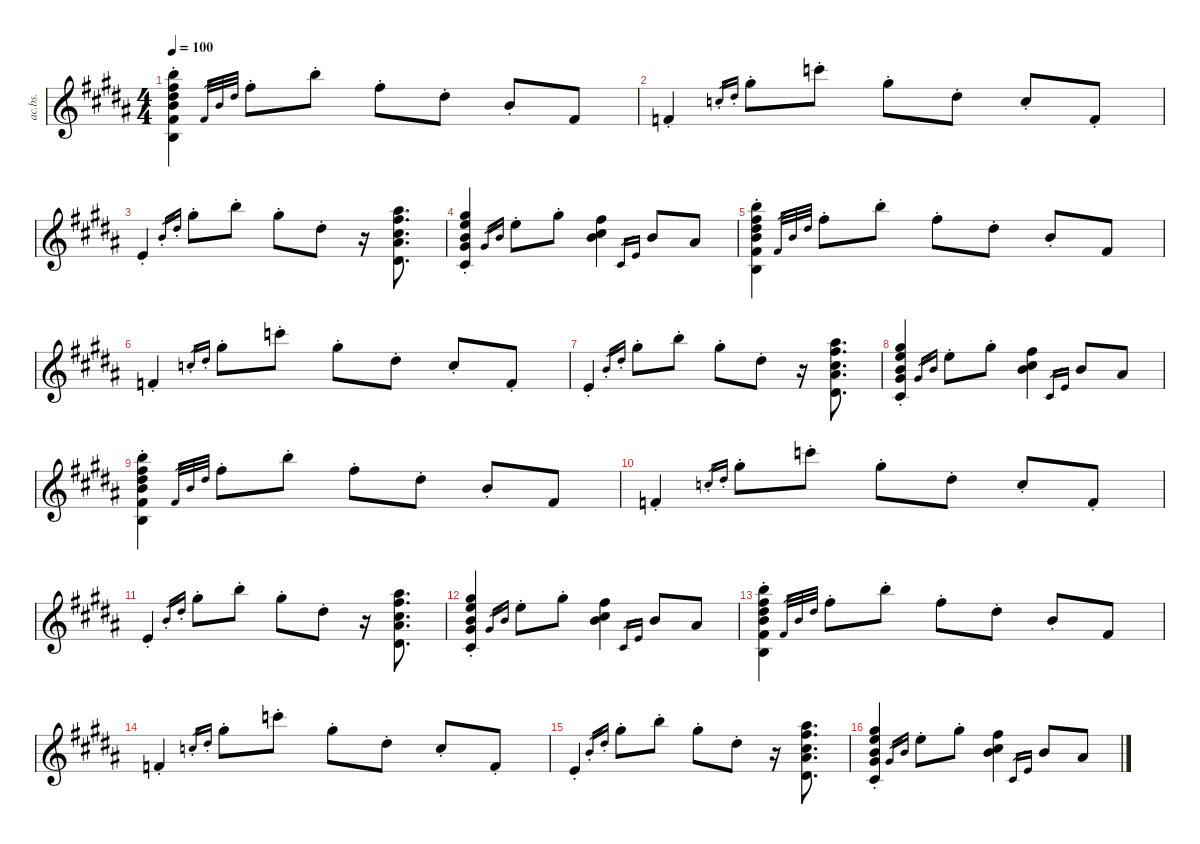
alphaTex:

\defaultSystemsLayout 4
\hideDynamics
\bracketExtendMode nobrackets
\otherSystemsTrackNameOrientation horizontal
\track ("Acoustic Bass" "ac.bs.") {instrument acousticbass}
\staff {score}
\tuning (G2 D2 A1 E1)
\ts (4 4)
\tempo 100
\clef g2
\ks b
(4.1{st acc forcenatural} 16.2{acc #} 26.3{acc forcenatural} 35.4{acc #} 23.1{acc #} 28.1{acc forcenatural}).4{dy mf beam Down} 16.2{acc #}.32{gr beam Up} 16.1{acc forcenatural}.32{gr beam Up} 20.1{acc #}.32{gr beam Up} 23.1{st acc #}.8{beam Down} 28.1{st acc forcenatural}.8{beam Down} 23.1{st acc #}.8{beam Down} 20.1{st acc #}.8{beam Down} 16.1{st acc forcenatural}.8{beam Up} 11.1{acc #}.8{beam Up} |
15.2{st acc forcenatural}.4{beam Up} 17.1{st acc forcenatural}.16{gr beam Up} 20.1{st acc #}.16{gr beam Up} 25.1{st acc #}.8{beam Down} 29.1{st acc forcenatural}.8{beam Down} 25.1{st acc #}.8{beam Down} 20.1{st acc #}.8{beam Down} 17.1{st acc forcenatural}.8{beam Up} 15.2{st acc forcenatural}.8{beam Up} |
14.2{st acc forcenatural}.4{beam Up} 16.1{st acc forcenatural}.16{gr beam Up} 20.1{st acc #}.16{gr beam Up} 25.1{st acc #}.8{beam Down} 28.1{st acc forcenatural}.8{beam Down} 25.1{st acc #}.8{beam Down} 20.1{st acc #}.8{beam Down} r.16{beam Down} (38.4{acc #} 28.3{acc #} 20.2{acc #} 8.1{acc #} 27.1{acc #}).8{d beam Down} |
(36.4{acc forcenatural} 26.3{acc forcenatural} 18.2{acc #} 6.1{st acc #} 25.1{acc #}).4{beam Up} 18.2{acc #}.16{gr beam Up} 16.1{acc forcenatural}.16{gr beam Up} 21.1{st acc forcenatural}.8{beam Down} 25.1{st acc #}.8{beam Down} (23.1{acc #} 23.2{acc #} 26.3{acc forcenatural}).4{beam Down} 16.3{acc #}.16{gr beam Up} 14.2{acc forcenatural}.16{gr beam Up} 16.1{acc forcenatural}.8{beam Up} 15.1{acc #}.8{beam Up} |
(4.1{st acc forcenatural} 16.2{acc #} 26.3{acc forcenatural} 35.4{acc #} 23.1{acc #} 28.1{acc forcenatural}).4{beam Down} 16.2{acc #}.32{gr beam Up} 16.1{acc forcenatural}.32{gr beam Up} 20.1{acc #}.32{gr beam Up} 23.1{st acc #}.8{beam Down} 28.1{st acc forcenatural}.8{beam Down} 23.1{st acc #}.8{beam Down} 20.1{st acc #}.8{beam Down} 16.1{st acc forcenatural}.8{beam Up} 11.1{acc #}.8{beam Up} |
15.2{st acc forcenatural}.4{beam Up} 17.1{st acc forcenatural}.16{gr beam Up} 20.1{st acc #}.16{gr beam Up} 25.1{st acc #}.8{beam Down} 29.1{st acc forcenatural}.8{beam Down} 25.1{st acc #}.8{beam Down} 20.1{st acc #}.8{beam Down} 17.1{st acc forcenatural}.8{beam Up} 15.2{st acc forcenatural}.8{beam Up} |
14.2{st acc forcenatural}.4{beam Up} 16.1{st acc forcenatural}.16{gr beam Up} 20.1{st acc #}.16{gr beam Up} 25.1{st acc #}.8{beam Down} 28.1{st acc forcenatural}.8{beam Down} 25.1{st acc #}.8{beam Down} 20.1{st acc #}.8{beam Down} r.16{beam Down} (38.4{acc #} 28.3{acc #} 20.2{acc #} 8.1{acc #} 27.1{acc #}).8{d beam Down} |
(36.4{acc forcenatural} 26.3{acc forcenatural} 18.2{acc #} 6.1{st acc #} 25.1{acc #}).4{beam Up} 18.2{acc #}.16{gr beam Up} 16.1{acc forcenatural}.16{gr beam Up} 21.1{st acc forcenatural}.8{beam Down} 25.1{st acc #}.8{beam Down} (23.1{acc #} 23.2{acc #} 26.3{acc forcenatural}).4{beam Down} 16.3{acc #}.16{gr beam Up} 14.2{acc forcenatural}.16{gr beam Up} 16.1{acc forcenatural}.8{beam Up} 15.1{acc #}.8{beam Up} |
(4.1{st acc forcenatural} 16.2{acc #} 26.3{acc forcenatural} 35.4{acc #} 23.1{acc #} 28.1{acc forcenatural}).4{beam Down} 16.2{acc #}.32{gr beam Up} 16.1{acc forcenatural}.32{gr beam Up} 20.1{acc #}.32{gr beam Up} 23.1{st acc #}.8{beam Down} 28.1{st acc forcenatural}.8{beam Down} 23.1{st acc #}.8{beam Down} 20.1{st acc #}.8{beam Down} 16.1{st acc forcenatural}.8{beam Up} 11.1{acc #}.8{beam Up} |
15.2{st acc forcenatural}.4{beam Up} 17.1{st acc forcenatural}.16{gr beam Up} 20.1{st acc #}.16{gr beam Up} 25.1{st acc #}.8{beam Down} 29.1{st acc forcenatural}.8{beam Down} 25.1{st acc #}.8{beam Down} 20.1{st acc #}.8{beam Down} 17.1{st acc forcenatural}.8{beam Up} 15.2{st acc forcenatural}.8{beam Up} |
14.2{st acc forcenatural}.4{beam Up} 16.1{st acc forcenatural}.16{gr beam Up} 20.1{st acc #}.16{gr beam Up} 25.1{st acc #}.8{beam Down} 28.1{st acc forcenatural}.8{beam Down} 25.1{st acc #}.8{beam Down} 20.1{st acc #}.8{beam Down} r.16{beam Down} (38.4{acc #} 28.3{acc #} 20.2{acc #} 8.1{acc #} 27.1{acc #}).8{d beam Down} |
(36.4{acc forcenatural} 26.3{acc forcenatural} 18.2{acc #} 6.1{st acc #} 25.1{acc #}).4{beam Up} 18.2{acc #}.16{gr beam Up} 16.1{acc forcenatural}.16{gr beam Up} 21.1{st acc forcenatural}.8{beam Down} 25.1{st acc #}.8{beam Down} (23.1{acc #} 23.2{acc #} 26.3{acc forcenatural}).4{beam Down} 16.3{acc #}.16{gr beam Up} 14.2{acc forcenatural}.16{gr beam Up} 16.1{acc forcenatural}.8{beam Up} 15.1{acc #}.8{beam Up} |
(4.1{st acc forcenatural} 16.2{acc #} 26.3{acc forcenatural} 35.4{acc #} 23.1{acc #} 28.1{acc forcenatural}).4{beam Down} 16.2{acc #}.32{gr beam Up} 16.1{acc forcenatural}.32{gr beam Up} 20.1{acc #}.32{gr beam Up} 23.1{st acc #}.8{beam Down} 28.1{st acc forcenatural}.8{beam Down} 23.1{st acc #}.8{beam Down} 20.1{st acc #}.8{beam Down} 16.1{st acc forcenatural}.8{beam Up} 11.1{acc #}.8{beam Up} |
15.2{st acc forcenatural}.4{beam Up} 17.1{st acc forcenatural}.16{gr beam Up} 20.1{st acc #}.16{gr beam Up} 25.1{st acc #}.8{beam Down} 29.1{st acc forcenatural}.8{beam Down} 25.1{st acc #}.8{beam Down} 20.1{st acc #}.8{beam Down} 17.1{st acc forcenatural}.8{beam Up} 15.2{st acc forcenatural}.8{beam Up} |
14.2{st acc forcenatural}.4{beam Up} 16.1{st acc forcenatural}.16{gr beam Up} 20.1{st acc #}.16{gr beam Up} 25.1{st acc #}.8{beam Down} 28.1{st acc forcenatural}.8{beam Down} 25.1{st acc #}.8{beam Down} 20.1{st acc #}.8{beam Down} r.16{beam Down} (38.4{acc #} 28.3{acc #} 20.2{acc #} 8.1{acc #} 27.1{acc #}).8{d beam Down} |
(36.4{acc forcenatural} 26.3{acc forcenatural} 18.2{acc #} 6.1{st acc #} 25.1{acc #}).4{beam Up} 18.2{acc #}.16{gr beam Up} 16.1{acc forcenatural}.16{gr beam Up} 21.1{st acc forcenatural}.8{beam Down} 25.1{st acc #}.8{beam Down} (23.1{acc #} 23.2{acc #} 26.3{acc forcenatural}).4{beam Down} 16.3{acc #}.16{gr beam Up} 14.2{acc forcenatural}.16{gr beam Up} 16.1{acc forcenatural}.8{beam Up} 15.1{acc #}.8{beam Up}
